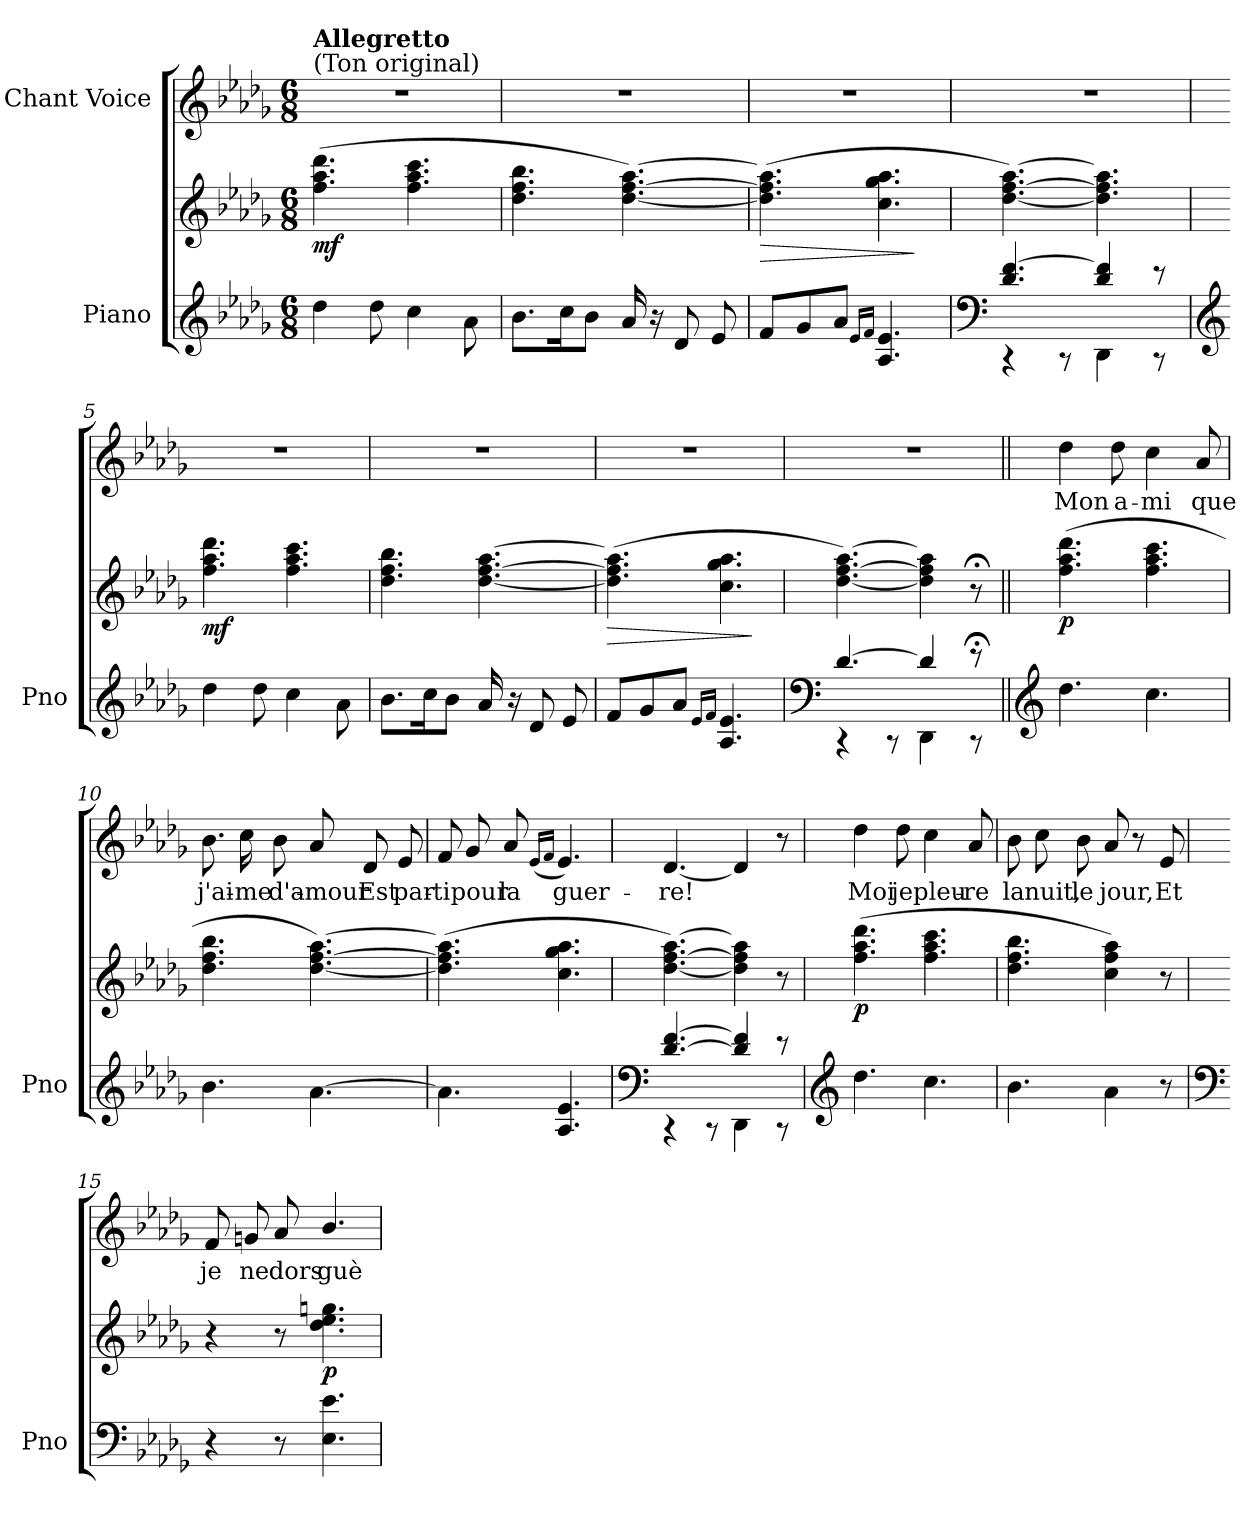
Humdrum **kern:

**kern	**kern	**dynam	**kern	**text
*part2	*part2	*part2	*part1	*part1
*staff3	*staff2	*staff2/3	*staff1	*staff1
*I"Piano	*	*	*I"Chant Voice	*
*I'Pno	*	*	*	*
*clefG2	*clefG2	*	*clefG2	*
*k[b-e-a-d-g-]	*k[b-e-a-d-g-]	*	*k[b-e-a-d-g-]	*
*M6/8	*M6/8	*	*M6/8	*
=1	=1	=1	=1	=1
!	!	!	!LO:TX:a:t=(Ton original)	!
!	!	!	!LO:TX:a:B:t=Allegretto	!
!	!	!LO:DY:b	!	!
4dd-\	(4.ff\ 4.aa-\ 4.ddd-\	mf	2.r	.
8dd-\	.	.	.	.
4cc\	4.ff\ 4.aa-\ 4.ccc\	.	.	.
8a-\	.	.	.	.
=2	=2	=2	=2	=2
8.b-\L	4.dd-\ 4.ff\ 4.bb-\	.	2.r	.
16cc\K	.	.	.	.
8b-\J	.	.	.	.
16a-/LL	[4.dd-\ [4.ff\ [4.aa-\)	.	.	.
16r	.	.	.	.
8d-/	.	.	.	.
8e-/J	.	.	.	.
=3	=3	=3	=3	=3
!	!	!LO:HP:b	!	!
8f/L	(4.dd-\] 4.ff\] 4.aa-\]	>	2.r	.
8g-/	.	.	.	.
8a-/J	.	.	.	.
16qe-/LL	.	.	.	.
16qf/JJ	.	.	.	.
4.A-/ 4.e-/	4.cc\ 4.gg-\ 4.aa-\	.	.	.
.	.	]	.	.
=4	=4	=4	=4	=4
*clefF4	*	*	*	*
*^	*	*	*	*
4.d-/ [4.f/	4r	[4.dd-\ [4.ff\ [4.aa-\)	.	2.r	.
.	8r	.	.	.	.
4d-/ 4f/]	4DD-\	4.dd-\] 4.ff\] 4.aa-\]	.	.	.
8r	8r	.	.	.	.
*v	*v	*	*	*	*
=5	=5	=5	=5	=5
*clefG2	*	*	*	*
*^	*	*	*	*
!	!	!	!LO:DY:b	!	!
*v	*v	*	*	*	*
4dd-\	4.ff\ 4.aa-\ 4.ddd-\	mf	2.r	.
8dd-\	.	.	.	.
4cc\	4.ff\ 4.aa-\ 4.ccc\	.	.	.
8a-\	.	.	.	.
=6	=6	=6	=6	=6
8.b-\L	4.dd-\ 4.ff\ 4.bb-\	.	2.r	.
16cc\K	.	.	.	.
8b-\J	.	.	.	.
16a-/LL	[4.dd-\ [4.ff\ [4.aa-\	.	.	.
16r	.	.	.	.
8d-/	.	.	.	.
8e-/J	.	.	.	.
=7	=7	=7	=7	=7
!	!	!LO:HP:b	!	!
8f/L	(4.dd-\] 4.ff\] 4.aa-\]	>	2.r	.
8g-/	.	.	.	.
8a-/J	.	.	.	.
16qe-/LL	.	.	.	.
16qf/JJ	.	.	.	.
4.A-/ 4.e-/	4.cc\ 4.gg-\ 4.aa-\	.	.	.
.	.	]	.	.
=8	=8	=8	=8	=8
*clefF4	*	*	*	*
*^	*	*	*	*
[4.d-/	4r	[4.dd-\ [4.ff\ [4.aa-\)	.	2.r	.
.	8r	.	.	.	.
4d-/]	4DD-\	4dd-\] 4ff\] 4aa-\]	.	.	.
8r;<	8r	8r;<	.	.	.
*v	*v	*	*	*	*
=9||	=9||	=9||	=9||	=9||
*clefG2	*	*	*	*
*^	*	*	*	*
!	!	!	!LO:DY:b	!	!
*v	*v	*	*	*	*
4.dd-\	(4.ff\ 4.aa-\ 4.ddd-\	p	4dd-\	Mon
.	.	.	8dd-\	a-
4.cc\	4.ff\ 4.aa-\ 4.ccc\	.	4cc\	-mi
.	.	.	8a-/	que
=10	=10	=10	=10	=10
4.b-\	4.dd-\ 4.ff\ 4.bb-\	.	8.b-\	j'ai-
.	.	.	16cc\	-me
.	.	.	8b-\	d'a-
[4.a-\	[4.dd-\ [4.ff\ [4.aa-\)	.	8a-/	-mour
.	.	.	8d-/	Est
.	.	.	8e-/	par-
=11	=11	=11	=11	=11
4.a-\]	(4.dd-\] 4.ff\] 4.aa-\]	.	8f/	-ti
.	.	.	8g-/	pour
.	.	.	8a-/	la
.	.	.	(16qe-/LL	.
.	.	.	16qf/JJ	.
4.A-/ 4.e-/	4.cc\ 4.gg-\ 4.aa-\	.	4.e-/)	guer-
=12	=12	=12	=12	=12
*clefF4	*	*	*	*
*^	*	*	*	*
[<4.d-/ [4.f/	4r	[4.dd-\ [4.ff\ [4.aa-\)	.	[4.d-/	-re!
.	8r	.	.	.	.
4d-/] 4f/]	4DD-\	4dd-\] 4ff\] 4aa-\]	.	4d-/]	.
8r	8r	8r	.	8r	.
*v	*v	*	*	*	*
=13	=13	=13	=13	=13
*clefG2	*	*	*	*
*^	*	*	*	*
!	!	!	!LO:DY:b	!	!
*v	*v	*	*	*	*
4.dd-\	(4.ff\ 4.aa-\ 4.ddd-\	p	4dd-\	Moi
.	.	.	8dd-\	je
4.cc\	4.ff\ 4.aa-\ 4.ccc\	.	4cc\	pleu-
.	.	.	8a-/	-re
=14	=14	=14	=14	=14
4.b-\	4.dd-\ 4.ff\ 4.bb-\	.	8b-\	la
.	.	.	8cc\	nuit,
.	.	.	8b-\	le
4a-\	4cc\ 4ff\ 4aa-\)	.	8a-/	jour,
.	.	.	8r	.
8r	8r	.	8e-/	Et
=15	=15	=15	=15	=15
*clefF4	*	*	*	*
4r	4r	.	8f/	je
.	.	.	8gn/	ne
8r	8r	.	8a-/	dors
!	!	!LO:DY:b	!	!
4.E-\ 4.e-\	4.dd-\ 4.ee-\ 4.ggn\	p	4.b-/	guè-
=	=	=	=	=
*-	*-	*-	*-	*-
